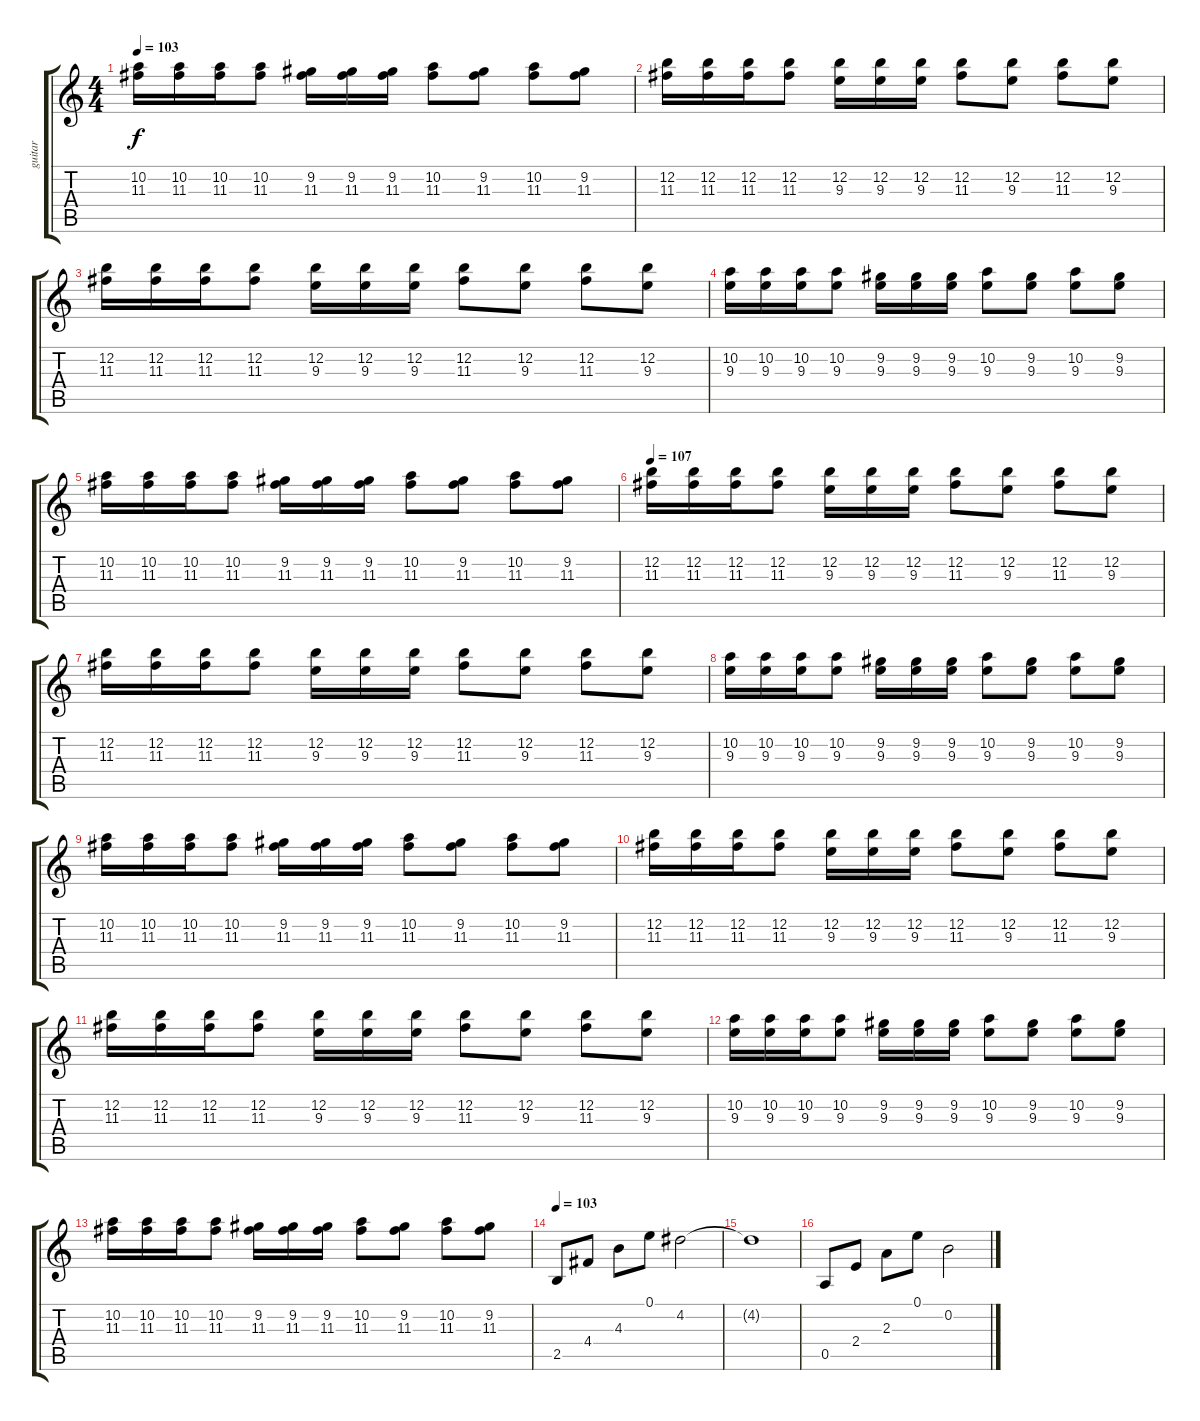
\track ("guitar" "guitar") {instrument overdrivenguitar}
\staff {score tabs}
\tuning (E4 B3 G3 D3 A2 E2) {hide}
\ts (4 4)
\tempo 103
\clef g2
\ks c
(10.2 11.3).16{dy f} (10.2 11.3).16 (10.2 11.3).16 (10.2 11.3).8 (9.2 11.3).16 (9.2 11.3).16 (9.2 11.3).16 (10.2 11.3).8 (9.2 11.3).8 (10.2 11.3).8 (9.2 11.3).8 |
(12.2 11.3).16 (12.2 11.3).16 (12.2 11.3).16 (12.2 11.3).8 (12.2 9.3).16 (12.2 9.3).16 (12.2 9.3).16 (12.2 11.3).8 (12.2 9.3).8 (12.2 11.3).8 (12.2 9.3).8 |
(12.2 11.3).16 (12.2 11.3).16 (12.2 11.3).16 (12.2 11.3).8 (12.2 9.3).16 (12.2 9.3).16 (12.2 9.3).16 (12.2 11.3).8 (12.2 9.3).8 (12.2 11.3).8 (12.2 9.3).8 |
(10.2 9.3).16 (10.2 9.3).16 (10.2 9.3).16 (10.2 9.3).8 (9.2 9.3).16 (9.2 9.3).16 (9.2 9.3).16 (10.2 9.3).8 (9.2 9.3).8 (10.2 9.3).8 (9.2 9.3).8 |
(10.2 11.3).16 (10.2 11.3).16 (10.2 11.3).16 (10.2 11.3).8 (9.2 11.3).16 (9.2 11.3).16 (9.2 11.3).16 (10.2 11.3).8 (9.2 11.3).8 (10.2 11.3).8 (9.2 11.3).8 |
\tempo 107
(12.2 11.3).16 (12.2 11.3).16 (12.2 11.3).16 (12.2 11.3).8 (12.2 9.3).16 (12.2 9.3).16 (12.2 9.3).16 (12.2 11.3).8 (12.2 9.3).8 (12.2 11.3).8 (12.2 9.3).8 |
(12.2 11.3).16 (12.2 11.3).16 (12.2 11.3).16 (12.2 11.3).8 (12.2 9.3).16 (12.2 9.3).16 (12.2 9.3).16 (12.2 11.3).8 (12.2 9.3).8 (12.2 11.3).8 (12.2 9.3).8 |
(10.2 9.3).16 (10.2 9.3).16 (10.2 9.3).16 (10.2 9.3).8 (9.2 9.3).16 (9.2 9.3).16 (9.2 9.3).16 (10.2 9.3).8 (9.2 9.3).8 (10.2 9.3).8 (9.2 9.3).8 |
(10.2 11.3).16 (10.2 11.3).16 (10.2 11.3).16 (10.2 11.3).8 (9.2 11.3).16 (9.2 11.3).16 (9.2 11.3).16 (10.2 11.3).8 (9.2 11.3).8 (10.2 11.3).8 (9.2 11.3).8 |
(12.2 11.3).16 (12.2 11.3).16 (12.2 11.3).16 (12.2 11.3).8 (12.2 9.3).16 (12.2 9.3).16 (12.2 9.3).16 (12.2 11.3).8 (12.2 9.3).8 (12.2 11.3).8 (12.2 9.3).8 |
(12.2 11.3).16 (12.2 11.3).16 (12.2 11.3).16 (12.2 11.3).8 (12.2 9.3).16 (12.2 9.3).16 (12.2 9.3).16 (12.2 11.3).8 (12.2 9.3).8 (12.2 11.3).8 (12.2 9.3).8 |
(10.2 9.3).16 (10.2 9.3).16 (10.2 9.3).16 (10.2 9.3).8 (9.2 9.3).16 (9.2 9.3).16 (9.2 9.3).16 (10.2 9.3).8 (9.2 9.3).8 (10.2 9.3).8 (9.2 9.3).8 |
(10.2 11.3).16 (10.2 11.3).16 (10.2 11.3).16 (10.2 11.3).8 (9.2 11.3).16 (9.2 11.3).16 (9.2 11.3).16 (10.2 11.3).8 (9.2 11.3).8 (10.2 11.3).8 (9.2 11.3).8 |
\tempo 103
2.5.8 4.4.8 4.3.8 0.1.8 4.2.2 |
4.2{t}.1 |
0.5.8 2.4.8 2.3.8 0.1.8 0.2.2
